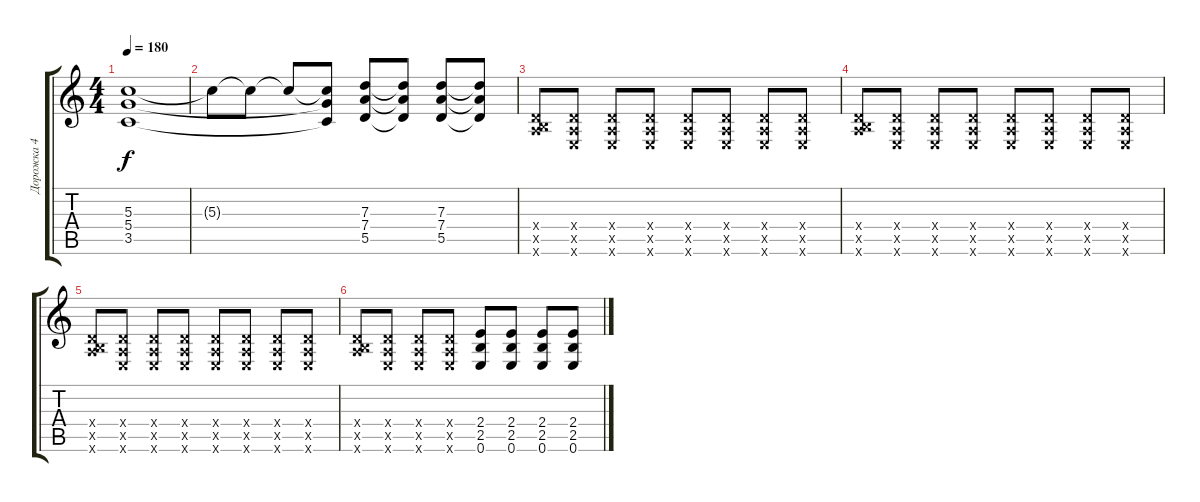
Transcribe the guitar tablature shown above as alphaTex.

\track ("Дорожка 4" "Дорожка 4") {instrument overdrivenguitar}
\staff {score tabs}
\tuning (E4 B3 G3 D3 A2 E2) {hide}
\ts (4 4)
\tempo 180
\clef g2
\ks c
(5.3 5.4 3.5).1{dy f} |
5.3{t}.8 5.3{t}.8 5.3{t}.8 (5.3{t} 5.4{t} 3.5{t}).8 (7.3 7.4 5.5).8 (7.3{t} 7.4{t} 5.5{t}).8 (7.3 7.4 5.5).8 (7.3{t} 7.4{t} 5.5{t}).8 |
(0.4{x} 0.5{x} 7.6{x}).8 (0.4{x} 0.5{x} 0.6{x}).8 (0.4{x} 0.5{x} 0.6{x}).8 (0.4{x} 0.5{x} 0.6{x}).8 (0.4{x} 0.5{x} 0.6{x}).8 (0.4{x} 0.5{x} 0.6{x}).8 (0.4{x} 0.5{x} 0.6{x}).8 (0.4{x} 0.5{x} 0.6{x}).8 |
(0.4{x} 0.5{x} 7.6{x}).8 (0.4{x} 0.5{x} 0.6{x}).8 (0.4{x} 0.5{x} 0.6{x}).8 (0.4{x} 0.5{x} 0.6{x}).8 (0.4{x} 0.5{x} 0.6{x}).8 (0.4{x} 0.5{x} 0.6{x}).8 (0.4{x} 0.5{x} 0.6{x}).8 (0.4{x} 0.5{x} 0.6{x}).8 |
(0.4{x} 0.5{x} 7.6{x}).8 (0.4{x} 0.5{x} 0.6{x}).8 (0.4{x} 0.5{x} 0.6{x}).8 (0.4{x} 0.5{x} 0.6{x}).8 (0.4{x} 0.5{x} 0.6{x}).8 (0.4{x} 0.5{x} 0.6{x}).8 (0.4{x} 0.5{x} 0.6{x}).8 (0.4{x} 0.5{x} 0.6{x}).8 |
(0.4{x} 0.5{x} 7.6{x}).8 (0.4{x} 0.5{x} 0.6{x}).8 (0.4{x} 0.5{x} 0.6{x}).8 (0.4{x} 0.5{x} 0.6{x}).8 (2.4 2.5 0.6).8 (2.4 2.5 0.6).8 (2.4 2.5 0.6).8 (2.4 2.5 0.6).8
